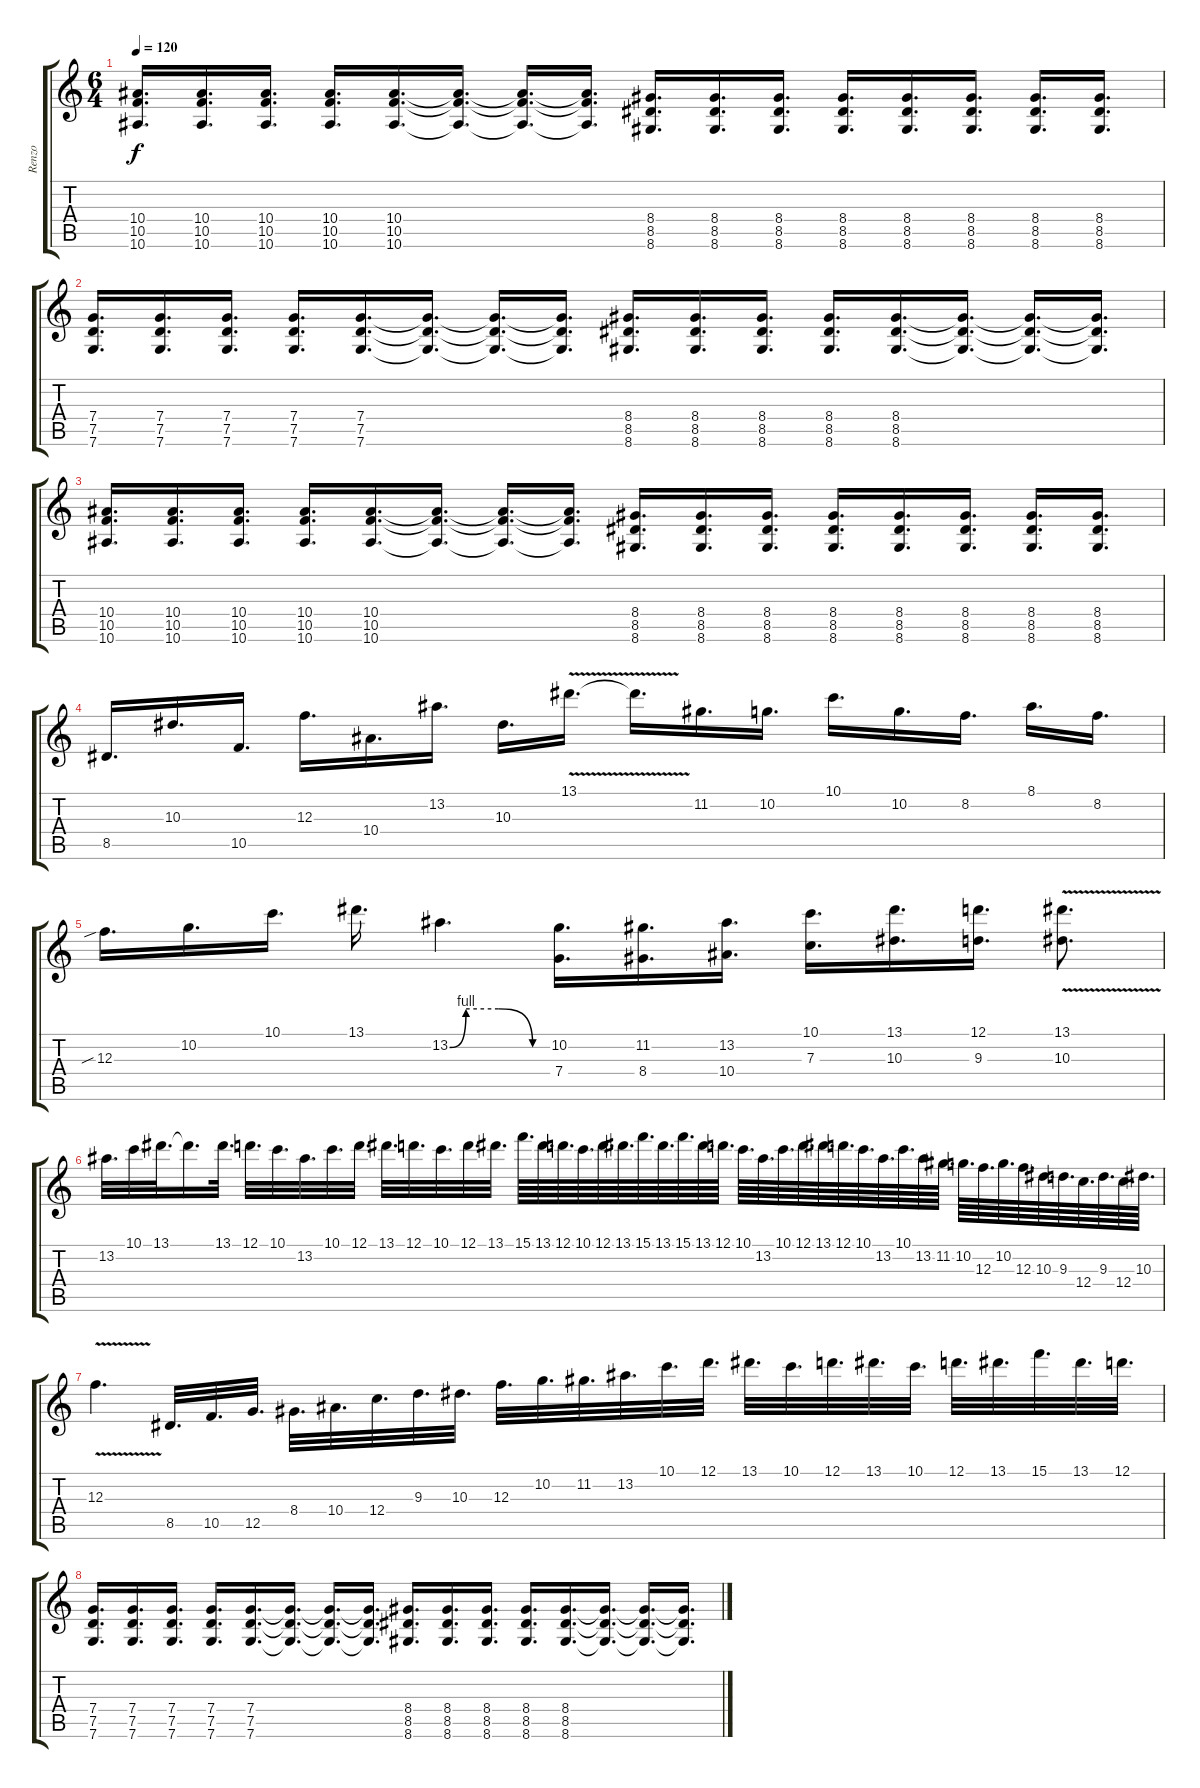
\track ("Renzo" "Renzo") {instrument overdrivenguitar}
\staff {score tabs}
\tuning (D4 A3 F3 C3 G2 C2) {hide}
\ts (6 4)
\tempo 120
\clef g2
\ks c
(10.4 10.5 10.6).16{d dy f} (10.4 10.5 10.6).16{d} (10.4 10.5 10.6).16{d} (10.4 10.5 10.6).16{d} (10.4 10.5 10.6).16{d} (10.4{t} 10.5{t} 10.6{t}).16{d} (10.4{t} 10.5{t} 10.6{t}).16{d} (10.4{t} 10.5{t} 10.6{t}).16{d} (8.4 8.5 8.6).16{d} (8.4 8.5 8.6).16{d} (8.4 8.5 8.6).16{d} (8.4 8.5 8.6).16{d} (8.4 8.5 8.6).16{d} (8.4 8.5 8.6).16{d} (8.4 8.5 8.6).16{d} (8.4 8.5 8.6).16{d} |
(7.4 7.5 7.6).16{d} (7.4 7.5 7.6).16{d} (7.4 7.5 7.6).16{d} (7.4 7.5 7.6).16{d} (7.4 7.5 7.6).16{d} (7.4{t} 7.5{t} 7.6{t}).16{d} (7.4{t} 7.5{t} 7.6{t}).16{d} (7.4{t} 7.5{t} 7.6{t}).16{d} (8.4 8.5 8.6).16{d} (8.4 8.5 8.6).16{d} (8.4 8.5 8.6).16{d} (8.4 8.5 8.6).16{d} (8.4 8.5 8.6).16{d} (8.4{t} 8.5{t} 8.6{t}).16{d} (8.4{t} 8.5{t} 8.6{t}).16{d} (8.4{t} 8.5{t} 8.6{t}).16{d} |
(10.4 10.5 10.6).16{d} (10.4 10.5 10.6).16{d} (10.4 10.5 10.6).16{d} (10.4 10.5 10.6).16{d} (10.4 10.5 10.6).16{d} (10.4{t} 10.5{t} 10.6{t}).16{d} (10.4{t} 10.5{t} 10.6{t}).16{d} (10.4{t} 10.5{t} 10.6{t}).16{d} (8.4 8.5 8.6).16{d} (8.4 8.5 8.6).16{d} (8.4 8.5 8.6).16{d} (8.4 8.5 8.6).16{d} (8.4 8.5 8.6).16{d} (8.4 8.5 8.6).16{d} (8.4 8.5 8.6).16{d} (8.4 8.5 8.6).16{d} |
8.5.16{d} 10.3.16{d} 10.5.16{d} 12.3.16{d} 10.4.16{d} 13.2.16{d} 10.3.16{d} 13.1{v}.16{d} 13.1{t}.16{d} 11.2.16{d} 10.2.16{d} 10.1.16{d} 10.2.16{d} 8.2.16{d} 8.1.16{d} 8.2.16{d} |
12.3{sib}.16{d} 10.2.16{d} 10.1.16{d} 13.1.16{d} 13.2{be (custom 0 0 10 4 30 4 51 0 60 0)}.4{d} (10.2 7.4).16{d} (11.2 8.4).16{d} (13.2 10.4).16{d} (10.1 7.3).16{d} (13.1 10.3).16{d} (12.1 9.3).16{d} (13.1{v} 10.3{v}).8{d} |
13.2.32{d} 10.1.32{d} 13.1.32{d} 13.1{t}.16{d} 13.1.32{d} 12.1.32{d} 10.1.32{d} 13.2.32{d} 10.1.32{d} 12.1.32{d} 13.1.32{d} 12.1.32{d} 10.1.32{d} 12.1.32{d} 13.1.32{d} 15.1.64{d} 13.1.64{d} 12.1.64{d} 10.1.64{d} 12.1.64{d} 13.1.64{d} 15.1.64{d} 13.1.64{d} 15.1.64{d} 13.1.64{d} 12.1.64{d} 10.1.64{d} 13.2.64{d} 10.1.64{d} 12.1.64{d} 13.1.64{d} 12.1.64{d} 10.1.64{d} 13.2.64{d} 10.1.64{d} 13.2.64{d} 11.2.64{d} 10.2.64{d} 12.3.64{d} 10.2.64{d} 12.3.64{d} 10.3.64{d} 9.3.64{d} 12.4.64{d} 9.3.64{d} 12.4.64{d} 10.3.64{d} |
12.3{v}.4{d} 8.5.32{d} 10.5.32{d} 12.5.32{d} 8.4.32{d} 10.4.32{d} 12.4.32{d} 9.3.32{d} 10.3.32{d} 12.3.32{d} 10.2.32{d} 11.2.32{d} 13.2.32{d} 10.1.32{d} 12.1.32{d} 13.1.32{d} 10.1.32{d} 12.1.32{d} 13.1.32{d} 10.1.32{d} 12.1.32{d} 13.1.32{d} 15.1.32{d} 13.1.32{d} 12.1.32{d} |
(7.4 7.5 7.6).16{d} (7.4 7.5 7.6).16{d} (7.4 7.5 7.6).16{d} (7.4 7.5 7.6).16{d} (7.4 7.5 7.6).16{d} (7.4{t} 7.5{t} 7.6{t}).16{d} (7.4{t} 7.5{t} 7.6{t}).16{d} (7.4{t} 7.5{t} 7.6{t}).16{d} (8.4 8.5 8.6).16{d} (8.4 8.5 8.6).16{d} (8.4 8.5 8.6).16{d} (8.4 8.5 8.6).16{d} (8.4 8.5 8.6).16{d} (8.4{t} 8.5{t} 8.6{t}).16{d} (8.4{t} 8.5{t} 8.6{t}).16{d} (8.4{t} 8.5{t} 8.6{t}).16{d}
